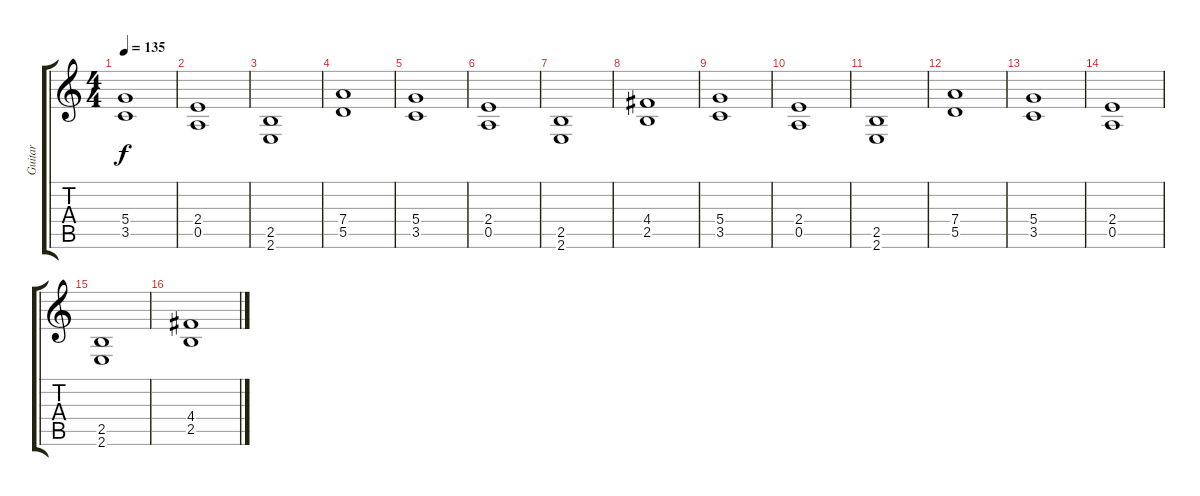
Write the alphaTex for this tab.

\track ("Guitar" "Guitar") {instrument distortionguitar}
\staff {score tabs}
\tuning (E4 B3 G3 D3 A2 D2) {hide}
\ts (4 4)
\tempo 135
\clef g2
\ks c
(5.4 3.5).1{dy f} |
(2.4 0.5).1 |
(2.5 2.6).1 |
(7.4 5.5).1 |
(5.4 3.5).1 |
(2.4 0.5).1 |
(2.5 2.6).1 |
(4.4 2.5).1 |
(5.4 3.5).1 |
(2.4 0.5).1 |
(2.5 2.6).1 |
(7.4 5.5).1 |
(5.4 3.5).1 |
(2.4 0.5).1 |
(2.5 2.6).1 |
(4.4 2.5).1
